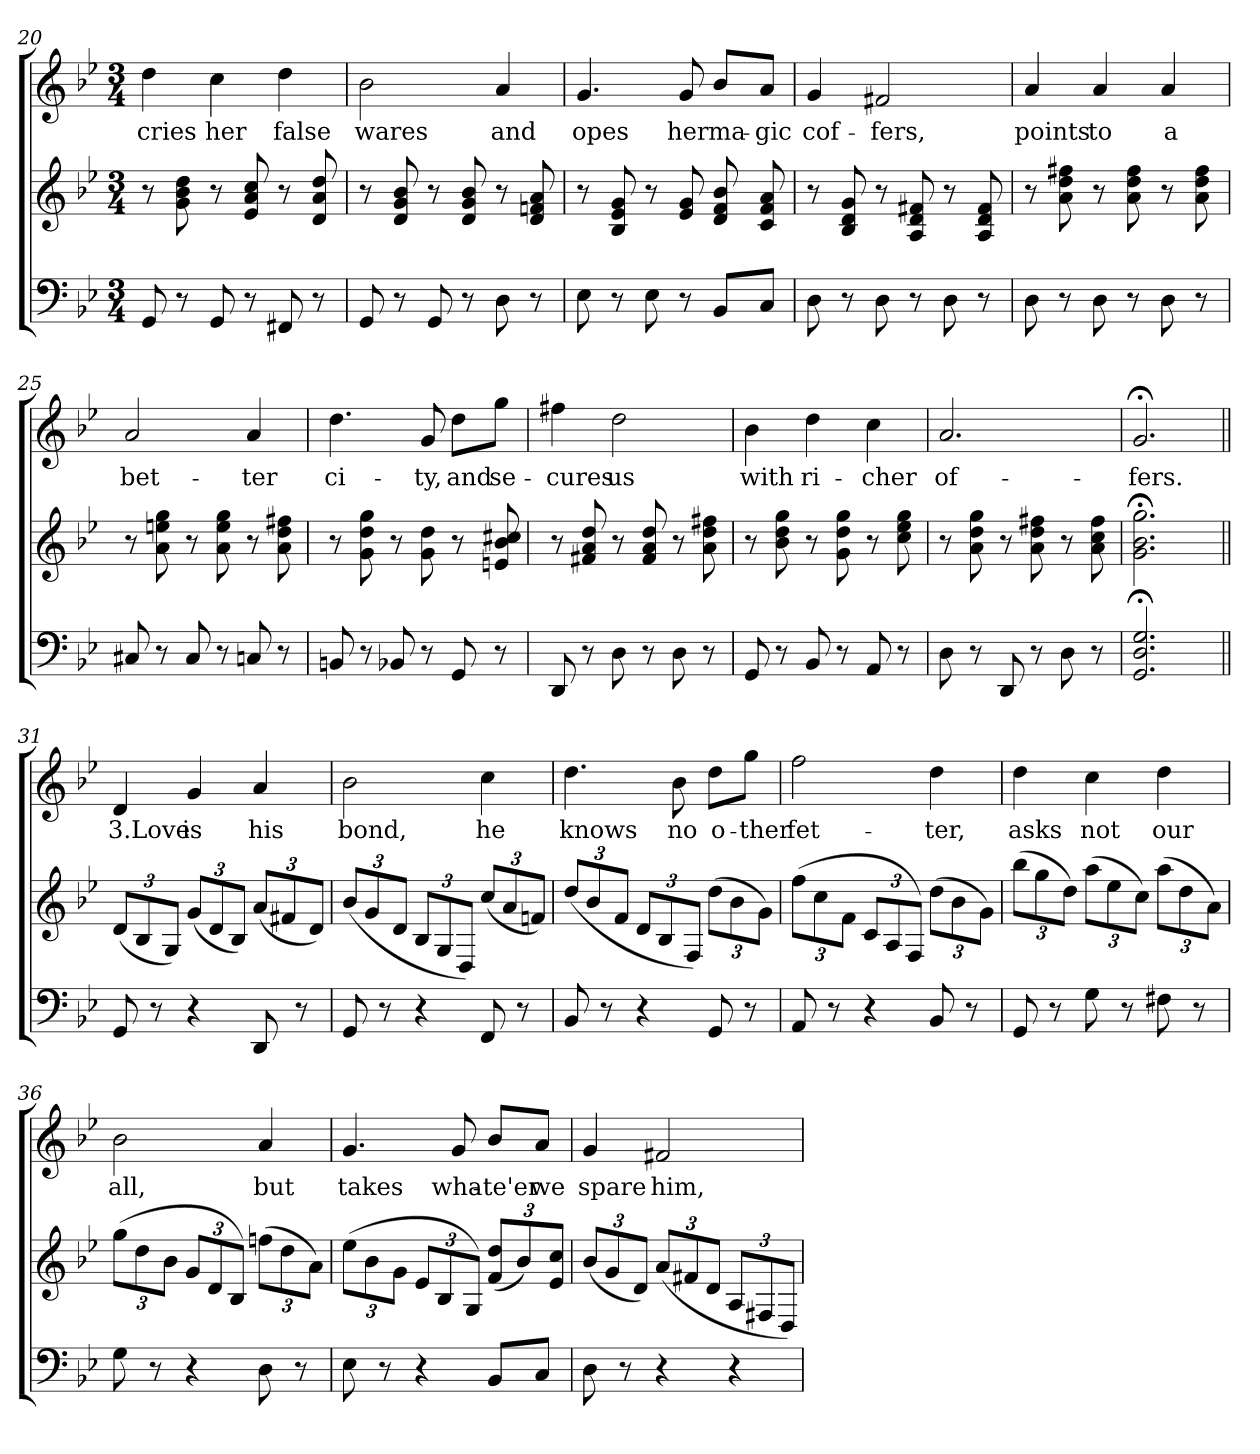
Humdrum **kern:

**kern	**kern	**kern	**text
*part2	*part2	*part1	*part1
*staff3	*staff2	*staff1	*staff1
*clefF4	*clefG2	*clefG2	*
*k[b-e-]	*k[b-e-]	*k[b-e-]	*
*g:	*g:	*g:	*
*M3/4	*M3/4	*M3/4	*
=20	=20	=20	=20
!	!	!	!LO:LY:b
8GG/	8r	4dd\	cries
8r	8g\ 8b-\ 8dd\	.	.
!	!	!	!LO:LY:b
8GG/	8r	4cc\	her
8r	8e-/ 8a/ 8cc/	.	.
!	!	!	!LO:LY:b
8FF#X/	8r	4dd\	false
8r	8d/ 8a/ 8dd/	.	.
!!LO:PB:g=z
=21	=21	=21	=21
!	!	!	!LO:LY:b
8GG/	8r	2b-\	wares
8r	8d/ 8g/ 8b-/	.	.
8GG/	8r	.	.
8r	8d/ 8g/ 8b-/	.	.
!	!	!	!LO:LY:b
8D\	8r	4a/	and
8r	8d/ 8fn/ 8a/	.	.
=22	=22	=22	=22
!	!	!	!LO:LY:b
8E-\	8r	4.g/	opes
8r	8B-/ 8e-/ 8g/	.	.
8E-\	8r	.	.
!	!	!	!LO:LY:b
8r	8e-/ 8g/	8g/	her
!	!	!	!LO:LY:b
8BB-/L	8d/ 8f/ 8b-/	8b-/L	ma-
!	!	!	!LO:LY:b
8C/J	8c/ 8f/ 8a/	8a/J	-gic
=23	=23	=23	=23
!	!	!	!LO:LY:b
8D\	8r	4g/	cof-
8r	8B-/ 8d/ 8g/	.	.
!	!	!	!LO:LY:b
8D\	8r	2f#X/	-fers,
8r	8A/ 8d/ 8f#X/	.	.
8D\	8r	.	.
8r	8A/ 8d/ 8f#/	.	.
=24	=24	=24	=24
!	!	!	!LO:LY:b
8D\	8r	4a/	points
8r	8a\ 8dd\ 8ff#X\	.	.
!	!	!	!LO:LY:b
8D\	8r	4a/	to
8r	8a\ 8dd\ 8ff#\	.	.
!	!	!	!LO:LY:b
8D\	8r	4a/	a
8r	8a\ 8dd\ 8ff#\	.	.
=25	=25	=25	=25
!	!	!	!LO:LY:b
8C#X/	8r	2a/	bet-
8r	8a\ 8een\ 8gg\	.	.
8C#/	8r	.	.
8r	8a\ 8ee\ 8gg\	.	.
!	!	!	!LO:LY:b
8Cn/	8r	4a/	-ter
8r	8a\ 8dd\ 8ff#X\	.	.
!!LO:LB:g=z
=26	=26	=26	=26
!	!	!	!LO:LY:b
8BBn/	8r	4.dd\	ci-
8r	8g\ 8dd\ 8gg\	.	.
8BB-X/	8r	.	.
!	!	!	!LO:LY:b
8r	8g\ 8dd\	8g/	-ty,
!	!	!	!LO:LY:b
8GG/	8r	8dd\L	and
!	!	!	!LO:LY:b
8r	8en/ 8b-/ 8cc#X/	8gg\J	se-
=27	=27	=27	=27
!	!	!	!LO:LY:b
8DD/	8r	4ff#X\	-cures
8r	8f#X/ 8a/ 8dd/	.	.
!	!	!	!LO:LY:b
8D\	8r	2dd\	us
8r	8f#/ 8a/ 8dd/	.	.
8D\	8r	.	.
8r	8a\ 8dd\ 8ff#X\	.	.
=28	=28	=28	=28
!	!	!	!LO:LY:b
8GG/	8r	4b-\	with
8r	8b-\ 8dd\ 8gg\	.	.
!	!	!	!LO:LY:b
8BB-/	8r	4dd\	ri-
8r	8g\ 8dd\ 8gg\	.	.
!	!	!	!LO:LY:b
8AA/	8r	4cc\	-cher
8r	8cc\ 8ee-\ 8gg\	.	.
=29	=29	=29	=29
!	!	!	!LO:LY:b
8D\	8r	2.a/	of-
8r	8a\ 8dd\ 8gg\	.	.
8DD/	8r	.	.
8r	8a\ 8dd\ 8ff#X\	.	.
8D\	8r	.	.
8r	8a\ 8cc\ 8ff#\	.	.
=30	=30	=30	=30
!	!	!	!LO:LY:b
2.GG/;< 2.D/;< 2.G/;<	2.g\;< 2.b-\;< 2.gg\;<	2.g;</	-fers.
!!LO:LB:g=z
=31||	=31||	=31||	=31||
!	!	!	!LO:LY:b
8GG/	(<12d/L	4d/	3.Love
.	12B-/	.	.
8r	.	.	.
.	12G/J)	.	.
!	!	!	!LO:LY:b
4r	(<12g/L	4g/	is
.	12d/	.	.
.	12B-/J)	.	.
!	!	!	!LO:LY:b
8DD/	(<12a/L	4a/	his
.	12f#X/	.	.
8r	.	.	.
.	12d/J)	.	.
=32	=32	=32	=32
!	!	!	!LO:LY:b
8GG/	(<12b-/L	2b-\	bond,
.	12g/	.	.
8r	.	.	.
.	12d/J	.	.
4r	12B-/L	.	.
.	12G/	.	.
.	12D/J)	.	.
!	!	!	!LO:LY:b
8FF/	(<12cc/L	4cc\	he
.	12a/	.	.
8r	.	.	.
.	12fn/J)	.	.
=33	=33	=33	=33
!	!	!	!LO:LY:b
8BB-/	(<12dd/L	4.dd\	knows
.	12b-/	.	.
8r	.	.	.
.	12f/J	.	.
4r	12d/L	.	.
.	12B-/	.	.
!	!	!	!LO:LY:b
.	.	8b-\	no
.	12F/J)	.	.
!	!	!	!LO:LY:b
8GG/	(>12dd\L	8dd\L	o-
.	12b-\	.	.
!	!	!	!LO:LY:b
8r	.	8gg\J	-ther
.	12g\J)	.	.
=34	=34	=34	=34
!	!	!	!LO:LY:b
8AA/	(>12ff\L	2ff\	fet-
.	12cc\	.	.
8r	.	.	.
.	12f\J	.	.
4r	12c/L	.	.
.	12A/	.	.
.	12F/J)	.	.
!	!	!	!LO:LY:b
8BB-/	(>12dd\L	4dd\	-ter,
.	12b-\	.	.
8r	.	.	.
.	12g\J)	.	.
=35	=35	=35	=35
!	!	!	!LO:LY:b
8GG/	(>12bb-\L	4dd\	asks
.	12gg\	.	.
8r	.	.	.
.	12dd\J)	.	.
!	!	!	!LO:LY:b
8G\	(>12aa\L	4cc\	not
.	12ee-\	.	.
8r	.	.	.
.	12cc\J)	.	.
!	!	!	!LO:LY:b
8F#X\	(>12aa\L	4dd\	our
.	12dd\	.	.
8r	.	.	.
.	12a\J)	.	.
!!LO:LB:g=z
=36	=36	=36	=36
!	!	!	!LO:LY:b
8G\	(>12gg\L	2b-\	all,
.	12dd\	.	.
8r	.	.	.
.	12b-\J	.	.
4r	12g/L	.	.
.	12d/	.	.
.	12B-/J)	.	.
!	!	!	!LO:LY:b
8D\	(>12ffn\L	4a/	but
.	12dd\	.	.
8r	.	.	.
.	12a\J)	.	.
=37	=37	=37	=37
!	!	!	!LO:LY:b
8E-\	(>12ee-\L	4.g/	takes
.	12b-\	.	.
8r	.	.	.
.	12g\J	.	.
4r	12e-/L	.	.
.	12B-/	.	.
!	!	!	!LO:LY:b
.	.	8g/	wha-
.	12G/J)	.	.
!	!	!	!LO:LY:b
8BB-/L	(<12f/ 12dd/L	8b-/L	-te'er
.	12b-/)	.	.
!	!	!	!LO:LY:b
8C/J	.	8a/J	we
.	12e-/ 12cc/J	.	.
=38	=38	=38	=38
!	!	!	!LO:LY:b
8D\	(<12b-/L	4g/	spare
.	12g/	.	.
8r	.	.	.
.	12d/J)	.	.
!	!	!	!LO:LY:b
4r	(<12a/L	2f#X/	him,
.	12f#X/	.	.
.	12d/J	.	.
4r	12A/L	.	.
.	12F#X/	.	.
.	12D/J)	.	.
=	=	=	=
*-	*-	*-	*-
